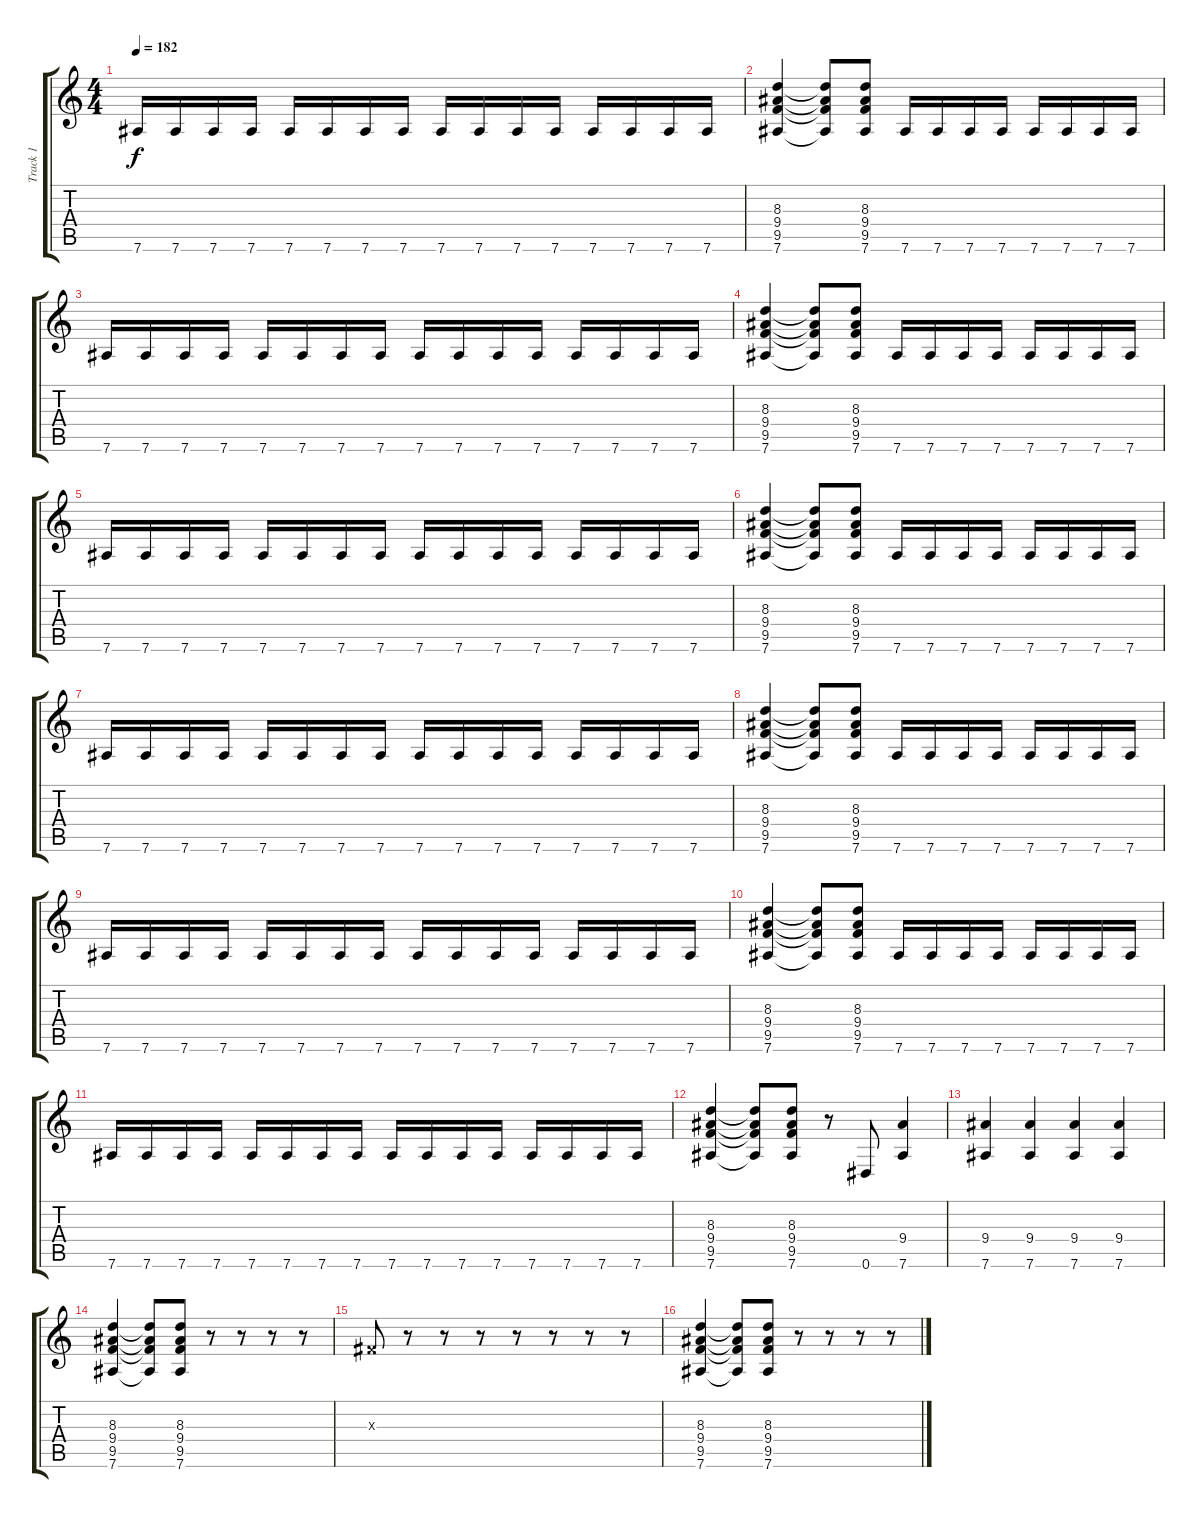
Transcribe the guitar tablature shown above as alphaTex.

\track ("Track 1" "Track 1") {instrument distortionguitar}
\staff {score tabs}
\tuning (Eb4 Bb3 Gb3 Db3 Ab2 Eb2) {hide}
\ts (4 4)
\tempo 182
\clef g2
\ks c
7.6.16{dy f} 7.6.16 7.6.16 7.6.16 7.6.16 7.6.16 7.6.16 7.6.16 7.6.16 7.6.16 7.6.16 7.6.16 7.6.16 7.6.16 7.6.16 7.6.16 |
(8.3 9.4 9.5 7.6).4 (8.3{t} 9.4{t} 9.5{t} 7.6{t}).8 (8.3 9.4 9.5 7.6).8 7.6.16 7.6.16 7.6.16 7.6.16 7.6.16 7.6.16 7.6.16 7.6.16 |
7.6.16 7.6.16 7.6.16 7.6.16 7.6.16 7.6.16 7.6.16 7.6.16 7.6.16 7.6.16 7.6.16 7.6.16 7.6.16 7.6.16 7.6.16 7.6.16 |
(8.3 9.4 9.5 7.6).4 (8.3{t} 9.4{t} 9.5{t} 7.6{t}).8 (8.3 9.4 9.5 7.6).8 7.6.16 7.6.16 7.6.16 7.6.16 7.6.16 7.6.16 7.6.16 7.6.16 |
7.6.16 7.6.16 7.6.16 7.6.16 7.6.16 7.6.16 7.6.16 7.6.16 7.6.16 7.6.16 7.6.16 7.6.16 7.6.16 7.6.16 7.6.16 7.6.16 |
(8.3 9.4 9.5 7.6).4 (8.3{t} 9.4{t} 9.5{t} 7.6{t}).8 (8.3 9.4 9.5 7.6).8 7.6.16 7.6.16 7.6.16 7.6.16 7.6.16 7.6.16 7.6.16 7.6.16 |
7.6.16 7.6.16 7.6.16 7.6.16 7.6.16 7.6.16 7.6.16 7.6.16 7.6.16 7.6.16 7.6.16 7.6.16 7.6.16 7.6.16 7.6.16 7.6.16 |
(8.3 9.4 9.5 7.6).4 (8.3{t} 9.4{t} 9.5{t} 7.6{t}).8 (8.3 9.4 9.5 7.6).8 7.6.16 7.6.16 7.6.16 7.6.16 7.6.16 7.6.16 7.6.16 7.6.16 |
7.6.16 7.6.16 7.6.16 7.6.16 7.6.16 7.6.16 7.6.16 7.6.16 7.6.16 7.6.16 7.6.16 7.6.16 7.6.16 7.6.16 7.6.16 7.6.16 |
(8.3 9.4 9.5 7.6).4 (8.3{t} 9.4{t} 9.5{t} 7.6{t}).8 (8.3 9.4 9.5 7.6).8 7.6.16 7.6.16 7.6.16 7.6.16 7.6.16 7.6.16 7.6.16 7.6.16 |
7.6.16 7.6.16 7.6.16 7.6.16 7.6.16 7.6.16 7.6.16 7.6.16 7.6.16 7.6.16 7.6.16 7.6.16 7.6.16 7.6.16 7.6.16 7.6.16 |
(8.3 9.4 9.5 7.6).4 (8.3{t} 9.4{t} 9.5{t} 7.6{t}).8 (8.3 9.4 9.5 7.6).8 r.8 0.6.8 (9.4 7.6).4 |
(9.4 7.6).4 (9.4 7.6).4 (9.4 7.6).4 (9.4 7.6).4 |
(8.3 9.4 9.5 7.6).4 (8.3{t} 9.4{t} 9.5{t} 7.6{t}).8 (8.3 9.4 9.5 7.6).8 r.8 r.8 r.8 r.8 |
0.3{x}.8 r.8 r.8 r.8 r.8 r.8 r.8 r.8 |
(8.3 9.4 9.5 7.6).4 (8.3{t} 9.4{t} 9.5{t} 7.6{t}).8 (8.3 9.4 9.5 7.6).8 r.8 r.8 r.8 r.8
